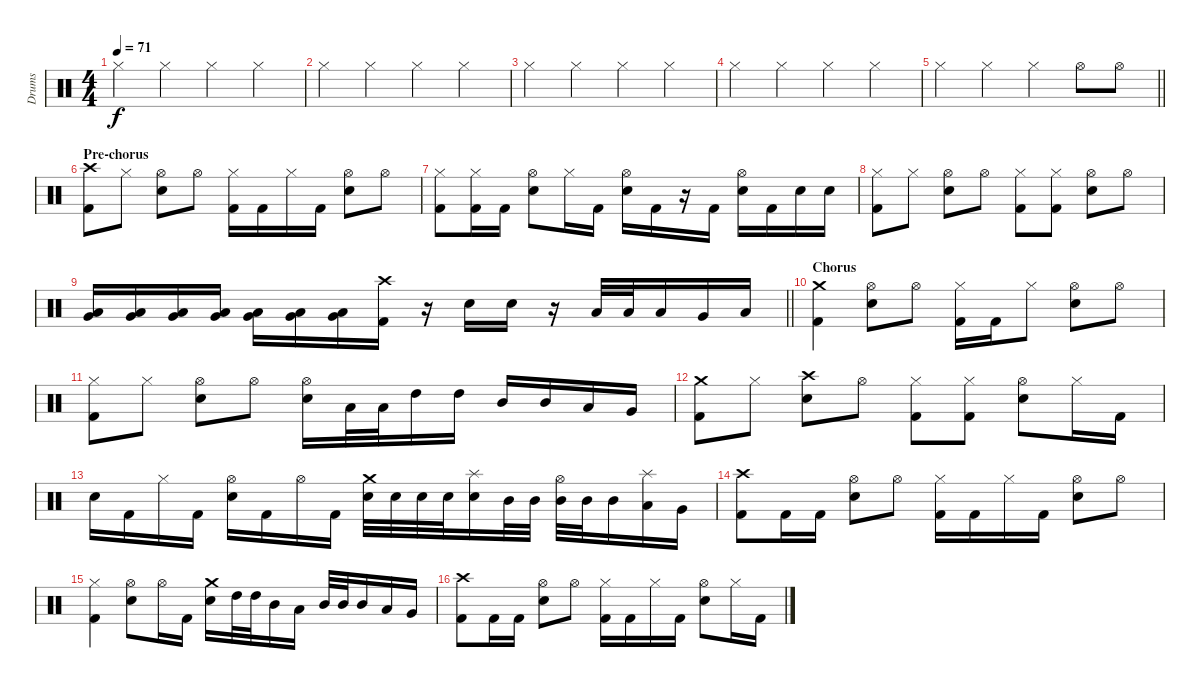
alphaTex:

\track ("Drums" "Drums") {instrument percussion}
\staff {score}
\articulation defaults
\ts (4 4)
\tempo 71
\clef neutral
\ks c "Hi-Hat (closed)".4{dy f} "Hi-Hat (closed)".4 "Hi-Hat (closed)".4 "Hi-Hat (closed)".4
|
"Hi-Hat (closed)".4 "Hi-Hat (closed)".4 "Hi-Hat (closed)".4 "Hi-Hat (closed)".4 |
"Hi-Hat (closed)".4 "Hi-Hat (closed)".4 "Hi-Hat (closed)".4 "Hi-Hat (closed)".4 |
"Hi-Hat (closed)".4 "Hi-Hat (closed)".4 "Hi-Hat (closed)".4 "Hi-Hat (closed)".4 |
\barLineRight lightlight "Hi-Hat (closed)".4 "Hi-Hat (closed)".4 "Hi-Hat (closed)".4 "Hi-Hat (open)".8 "Hi-Hat (open)".8
|
\section ("" "Pre-chorus")
("Crash high (hit)" "Kick (hit) 2").8 "Hi-Hat (closed)".8 ("Hi-Hat (open)" "Snare (hit) 2").8 "Hi-Hat (open)".8 ("Hi-Hat (closed)" "Kick (hit) 2").16 "Kick (hit) 2".16 "Hi-Hat (closed)".16 "Kick (hit) 2".16 ("Hi-Hat (open)" "Snare (hit) 2").8 "Hi-Hat (open)".8 |
("Hi-Hat (closed)" "Kick (hit) 2").8 ("Hi-Hat (closed)" "Kick (hit) 2").16 "Kick (hit) 2".16 ("Hi-Hat (open)" "Snare (hit) 2").8 "Hi-Hat (closed)".16 "Kick (hit) 2".16 ("Hi-Hat (open)" "Snare (hit) 2").16 "Kick (hit) 2".16 r.16 "Kick (hit) 2".16 ("Hi-Hat (open)" "Snare (hit) 2").16 "Kick (hit) 2".16 "Snare (hit) 2".16 "Snare (hit) 2".16 |
("Hi-Hat (closed)" "Kick (hit) 2").8 "Hi-Hat (closed)".8 ("Hi-Hat (open)" "Snare (hit) 2").8 "Hi-Hat (open)".8 ("Hi-Hat (closed)" "Kick (hit) 2").8 ("Hi-Hat (closed)" "Kick (hit) 2").8 ("Hi-Hat (open)" "Snare (hit) 2").8 "Hi-Hat (open)".8 |
\barLineRight lightlight
("Very Low Tom (hit)" "Low Tom (hit)").16 ("Very Low Tom (hit)" "Low Tom (hit)").16 ("Very Low Tom (hit)" "Low Tom (hit)").16 ("Very Low Tom (hit)" "Low Tom (hit)").16 ("Very Low Tom (hit)" "Low Tom (hit)").16 ("Very Low Tom (hit)" "Low Tom (hit)").16 ("Very Low Tom (hit)" "Low Tom (hit)").16 ("Crash high (hit)" "Kick (hit) 2").16 r.16 "Snare (hit) 2".16 "Snare (hit) 2".16 r.16 "Low Tom (hit)".32 "Low Tom (hit)".32 "Low Tom (hit)".16 "Very Low Tom (hit)".16 "Low Floor Tom (hit)".16 |
\section ("" "Chorus")
("Crash medium (hit)" "Kick (hit) 2").4 ("Hi-Hat (open)" "Snare (hit) 2").8 "Hi-Hat (open)".8 ("Hi-Hat (closed)" "Kick (hit) 2").16 "Kick (hit) 2".16 "Hi-Hat (closed)".8 ("Hi-Hat (open)" "Snare (hit) 2").8 "Hi-Hat (open)".8 |
("Hi-Hat (closed)" "Kick (hit) 2").8 "Hi-Hat (closed)".8 ("Hi-Hat (open)" "Snare (hit) 2").8 "Hi-Hat (open)".8 ("Hi-Hat (open)" "Snare (hit) 2").16 "Low Tom (hit)".32 "Low Tom (hit)".32 "High Tom (hit)".16 "High Tom (hit)".16 "Mid Tom (hit)".16 "Mid Tom (hit)".16 "Low Tom (hit)".16 "Very Low Tom (hit)".16 |
("Crash medium (hit)" "Kick (hit) 2").8 "Hi-Hat (closed)".8 ("Crash high (hit)" "Snare (hit) 2").8 "Hi-Hat (open)".8 ("Hi-Hat (closed)" "Kick (hit) 2").8 ("Hi-Hat (closed)" "Kick (hit) 2").8 ("Hi-Hat (open)" "Snare (hit) 2").8 "Hi-Hat (closed)".16 "Kick (hit) 2".16 |
"Snare (hit) 2".16 "Kick (hit) 2".16 "Hi-Hat (closed)".16 "Kick (hit) 2".16 ("Hi-Hat (open)" "Snare (hit) 2").16 "Kick (hit) 2".16 "Hi-Hat (open)".16 "Kick (hit) 2".16 ("Crash medium (hit)" "Snare (hit) 2").32 "Snare (hit) 2".32 "Snare (hit) 2".32 "Snare (hit) 2".32 ("Splash (hit)" "Snare (hit) 2").16 "Mid Tom (hit)".32 "Mid Tom (hit)".32 ("Hi-Hat (open)" "Mid Tom (hit)").32 "Mid Tom (hit)".32 "Mid Tom (hit)".16 ("Splash (hit)" "Low Tom (hit)").16 "Very Low Tom (hit)".16 |
("Crash high (hit)" "Kick (hit) 2").8 "Kick (hit) 2".16 "Kick (hit) 2".16 ("Hi-Hat (open)" "Snare (hit) 2").8 "Hi-Hat (open)".8 ("Hi-Hat (closed)" "Kick (hit) 2").16 "Kick (hit) 2".16 "Hi-Hat (closed)".16 "Kick (hit) 2".16 ("Hi-Hat (open)" "Snare (hit) 2").8 "Hi-Hat (open)".8 |
("Hi-Hat (closed)" "Kick (hit) 2").4 ("Hi-Hat (open)" "Snare (hit) 2").8 "Hi-Hat (open)".16 "Kick (hit) 2".16 ("Crash medium (hit)" "Snare (hit) 2").16 "High Tom (hit)".32 "High Tom (hit)".32 "Mid Tom (hit)".16 "Low Tom (hit)".16 "Mid Tom (hit)".32 "Mid Tom (hit)".32 "Mid Tom (hit)".16 "Low Tom (hit)".16 "Very Low Tom (hit)".16 |
("Crash high (hit)" "Kick (hit) 2").8 "Kick (hit) 2".16 "Kick (hit) 2".16 ("Hi-Hat (open)" "Snare (hit) 2").8 "Hi-Hat (open)".8 ("Hi-Hat (closed)" "Kick (hit) 2").16 "Kick (hit) 2".16 "Hi-Hat (closed)".16 "Kick (hit) 2".16 ("Hi-Hat (open)" "Snare (hit) 2").8 "Hi-Hat (closed)".16 "Kick (hit) 2".16
